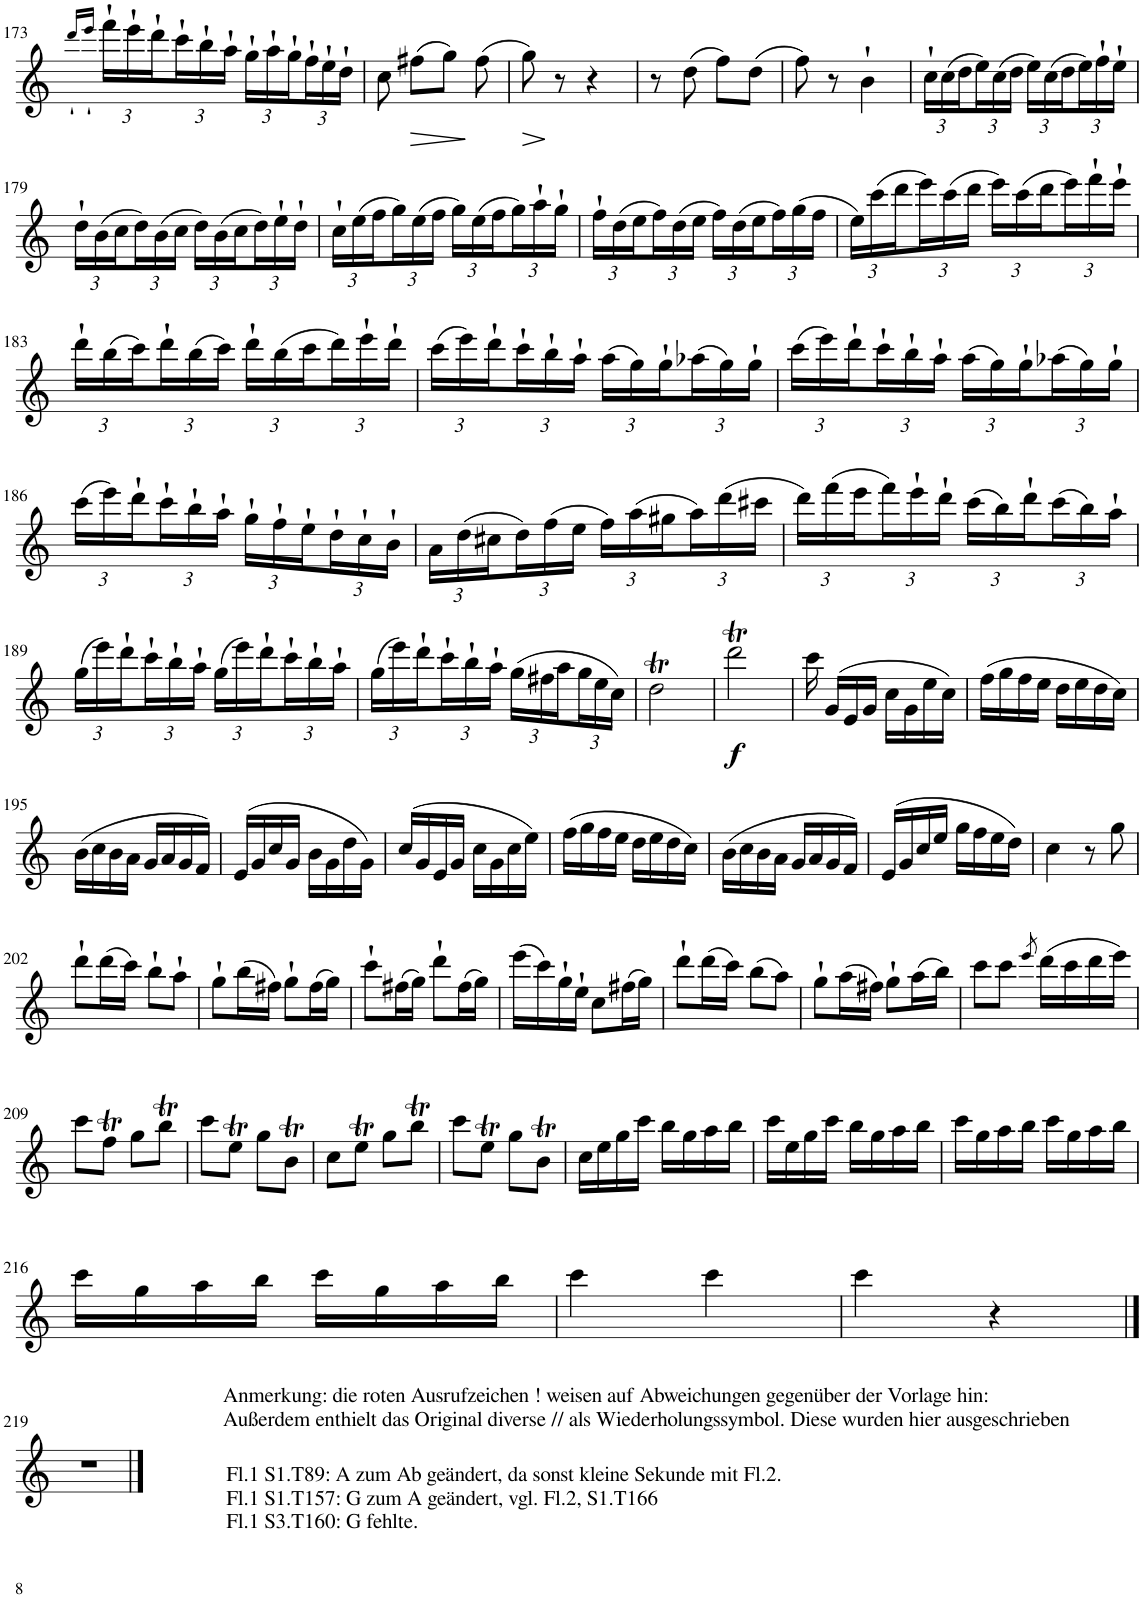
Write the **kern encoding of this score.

**kern	**dynam
*part1	*part1
*staff1	*staff1
*I"Flöte	*
*I'Fl.	*
!!LO:PB:g=z
*clefG2	*
*k[]	*
*M2/4	*
=173	=173
16qddd`/LL	.
16qeee`/JJ	.
*Xbrackettup	*
24fff`\LL	.
24eee`\	.
24ddd`\	.
24ccc`\	.
24bb`\	.
24aa`\JJ	.
24gg`\LL	.
24aa`\	.
24gg`\	.
24ff`\	.
24ee`\	.
24dd`\JJ	.
=174	=174
8cc\	.
!	!LO:HP:b
(8ff#X\L	>
8gg\J)	.
(8ff#\	.
=175	=175
8gg\)	.
8r	]
4r	.
=176	=176
8r	.
(8dd\	.
8ff\L)	.
(8dd\J	.
=177	=177
8ff\)	.
8r	.
4b`\	.
=178	=178
24cc`\LL	.
(24cc\	.
24dd\	.
24ee\)	.
(24cc\	.
24dd\JJ	.
24ee\LL)	.
(24cc\	.
24dd\	.
24ee\)	.
24ff`\	.
24ee`\JJ	.
!!LO:LB:g=z
=179	=179
24dd`\LL	.
(24b\	.
24cc\	.
24dd\)	.
(24b\	.
24cc\JJ	.
24dd\LL)	.
(24b\	.
24cc\	.
24dd\)	.
24ee`\	.
24dd`\JJ	.
=180	=180
24cc`\LL	.
(24ee\	.
24ff\	.
24gg\)	.
(24ee\	.
24ff\JJ	.
24gg\LL)	.
(24ee\	.
24ff\	.
24gg\)	.
24aa`\	.
24gg`\JJ	.
=181	=181
24ff`\LL	.
(24dd\	.
24ee\	.
24ff\)	.
(24dd\	.
24ee\JJ	.
24ff\LL)	.
(24dd\	.
24ee\	.
24ff\)	.
(24gg\	.
24ff\JJ	.
=182	=182
24ee\LL)	.
(24ccc\	.
24ddd\	.
24eee\)	.
(24ccc\	.
24ddd\JJ	.
24eee\LL)	.
(24ccc\	.
24ddd\	.
24eee\)	.
24fff`\	.
24eee`\JJ	.
!!LO:LB:g=z
=183	=183
24ddd`\LL	.
(24bb\	.
24ccc\)	.
24ddd`\	.
(24bb\	.
24ccc\JJ)	.
24ddd`\LL	.
(24bb\	.
24ccc\	.
24ddd\)	.
24eee`\	.
24ddd`\JJ	.
=184	=184
(24ccc\LL	.
24eee\)	.
24ddd`\	.
24ccc`\	.
24bb`\	.
24aa`\JJ	.
(24aa\LL	.
24gg\)	.
24gg`\	.
(24aa-X\	.
24gg\)	.
24gg`\JJ	.
=185	=185
(24ccc\LL	.
24eee\)	.
24ddd`\	.
24ccc`\	.
24bb`\	.
24aa`\JJ	.
(24aa\LL	.
24gg\)	.
24gg`\	.
(24aa-X\	.
24gg\)	.
24gg`\JJ	.
!!LO:LB:g=z
=186	=186
(24ccc\LL	.
24eee\)	.
24ddd`\	.
24ccc`\	.
24bb`\	.
24aa`\JJ	.
24gg`\LL	.
24ff`\	.
24ee`\	.
24dd`\	.
24cc`\	.
24b`\JJ	.
=187	=187
24a\LL	.
(24dd\	.
24cc#X\	.
24dd\)	.
(24ff\	.
24ee\JJ	.
24ff\LL)	.
(24aa\	.
24gg#X\	.
24aa\)	.
(24ddd\	.
24ccc#X\JJ	.
=188	=188
24ddd\LL)	.
(24fff\	.
24eee\	.
24fff\)	.
24eee`\	.
24ddd`\JJ	.
(24ccc\LL	.
24bb\)	.
24ddd`\	.
(24ccc\	.
24bb\)	.
24aa`\JJ	.
!!LO:LB:g=z
=189	=189
(24gg\LL	.
24eee\)	.
24ddd`\	.
24ccc`\	.
24bb`\	.
24aa`\JJ	.
(24gg\LL	.
24eee\)	.
24ddd`\	.
24ccc`\	.
24bb`\	.
24aa`\JJ	.
=190	=190
(24gg\LL	.
24eee\)	.
24ddd`\	.
24ccc`\	.
24bb`\	.
24aa`\JJ	.
(24gg\LL	.
24ff#X\	.
24aa\	.
24gg\	.
24ee\	.
24cc\JJ)	.
=191	=191
2ddT\	.
=192	=192
!	!LO:DY:b
2dddT\	f
=193	=193
16ccc\	.
(16g/LL	.
16e/	.
16g/JJ	.
16cc\LL	.
16g\	.
16ee\	.
16cc\JJ)	.
=194	=194
(16ff\LL	.
16gg\	.
16ff\	.
16ee\JJ	.
16dd\LL	.
16ee\	.
16dd\	.
16cc\JJ)	.
!!LO:LB:g=z
=195	=195
(16b\LL	.
16cc\	.
16b\	.
16a\JJ	.
16g/LL	.
16a/	.
16g/	.
16f/JJ)	.
=196	=196
(16e/LL	.
16g/	.
16cc/	.
16g/JJ	.
16b\LL	.
16g\	.
16dd\	.
16g\JJ)	.
=197	=197
(16cc/LL	.
16g/	.
16e/	.
16g/JJ	.
16cc\LL	.
16g\	.
16cc\	.
16ee\JJ)	.
=198	=198
(16ff\LL	.
16gg\	.
16ff\	.
16ee\JJ	.
16dd\LL	.
16ee\	.
16dd\	.
16cc\JJ)	.
=199	=199
(16b\LL	.
16cc\	.
16b\	.
16a\JJ	.
16g/LL	.
16a/	.
16g/	.
16f/JJ)	.
=200	=200
(16e/LL	.
16g/	.
16cc/	.
16ee/JJ	.
16gg\LL	.
16ff\	.
16ee\	.
16dd\JJ)	.
=201	=201
4cc\	.
8r	.
8gg\	.
!!LO:LB:g=z
=202	=202
8ddd`\L	.
(16ddd\L	.
16ccc\JJ)	.
8bb`\L	.
8aa`\J	.
=203	=203
8gg`\L	.
(16bb\L	.
16ff#X\JJ)	.
8gg`\L	.
(16ff#\L	.
16gg\JJ)	.
=204	=204
8ccc`\L	.
(16ff#X\L	.
16gg\JJ)	.
8ddd`\L	.
(16ff#\L	.
16gg\JJ)	.
=205	=205
(16eee\LL	.
16ccc\)	.
16gg`\	.
16ee`\JJ	.
8cc\L	.
(16ff#X\L	.
16gg\JJ)	.
=206	=206
8ddd`\L	.
(16ddd\L	.
16ccc\JJ)	.
(8bb\L	.
8aa\J)	.
=207	=207
8gg`\L	.
(16aa\L	.
16ff#X\JJ)	.
8gg`\L	.
(16aa\L	.
16bb\JJ)	.
=208	=208
8ccc\L	.
8ccc\J	.
8qeee/	.
(16ddd\LL	.
16ccc\	.
16ddd\	.
16eee\JJ)	.
!!LO:LB:g=z
=209	=209
8ccc\L	.
8ffT\J	.
8gg\L	.
8bbt\J	.
=210	=210
8ccc\L	.
8eet\J	.
8gg\L	.
8bt\J	.
=211	=211
8cc\L	.
8eet\J	.
8gg\L	.
8bbt\J	.
=212	=212
8ccc\L	.
8eet\J	.
8gg\L	.
8bt\J	.
=213	=213
16cc\LL	.
16ee\	.
16gg\	.
16ccc\JJ	.
16bb\LL	.
16gg\	.
16aa\	.
16bb\JJ	.
=214	=214
16ccc\LL	.
16ee\	.
16gg\	.
16ccc\JJ	.
16bb\LL	.
16gg\	.
16aa\	.
16bb\JJ	.
=215	=215
16ccc\LL	.
16gg\	.
16aa\	.
16bb\JJ	.
16ccc\LL	.
16gg\	.
16aa\	.
16bb\JJ	.
!!LO:LB:g=z
=216	=216
16ccc\LL	.
16gg\	.
16aa\	.
16bb\JJ	.
16ccc\LL	.
16gg\	.
16aa\	.
16bb\JJ	.
=217	=217
4ccc\	.
4ccc\	.
=218	=218
4ccc\	.
4r	.
!!LO:LB:g=z
==219	==219
!LO:TX:a:t=Fl.1 S1.T89&colon; A zum Ab geändert, da sonst kleine Sekunde mit Fl.2.	!
!LO:TX:a:t=Fl.1 S1.T157&colon; G zum A geändert, vgl. Fl.2, S1.T166	!
!LO:TX:a:t=Fl.1 S3.T160&colon; G fehlte.	!
!LO:TX:a:t=Anmerkung&colon; die roten Ausrufzeichen ! weisen auf Abweichungen gegenüber der Vorlage hin&colon;	!
!LO:TX:a:t=Außerdem enthielt das Original diverse // als Wiederholungssymbol. Diese wurden hier ausgeschrieben	!
2r	.
==	==
*-	*-
